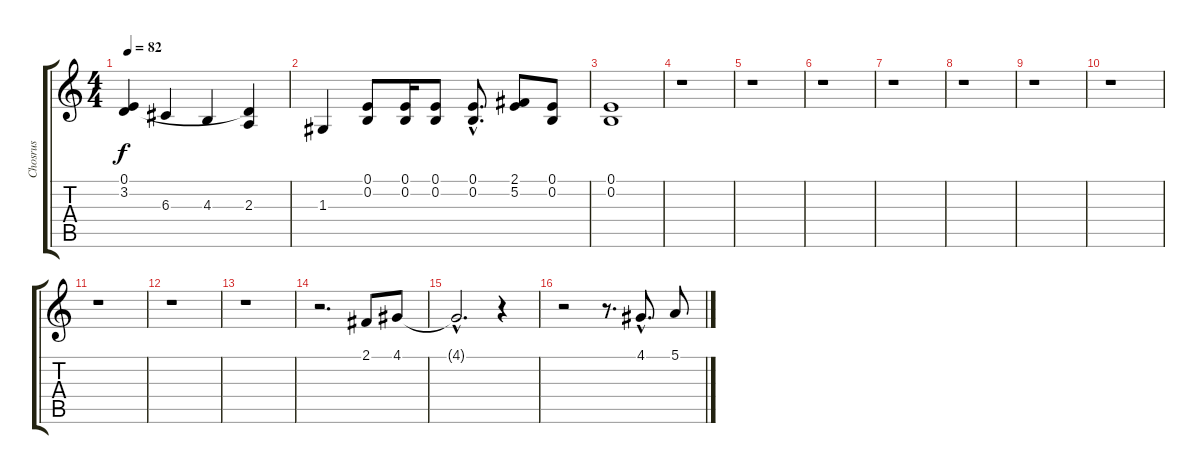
\track ("Chosrus" "Chosrus") {instrument oboe}
\staff {score tabs}
\tuning (E4 B3 G3 D3 A2 E2) {hide}
\ts (4 4)
\tempo 82
\clef g2
\ks c
(0.1 3.2).4{dy f} 6.3.4 4.3.4 (3.2{t} 2.3).4 |
1.3.4 (0.1 0.2).8 (0.1 0.2).16 (0.1 0.2).8 (0.1{hac} 0.2{hac}).8{d} (2.1 5.2).8 (0.1 0.2).8 |
(0.1 0.2).1 |
r.1 |
r.1 |
r.1 |
r.1 |
r.1 |
r.1 |
r.1 |
r.1 |
r.1 |
r.1 |
r.2{d} 2.1.8 4.1.8 |
4.1{hac t}.2{d} r.4 |
r.2 r.8{d} 4.1{hac}.8{d} 5.1.8
